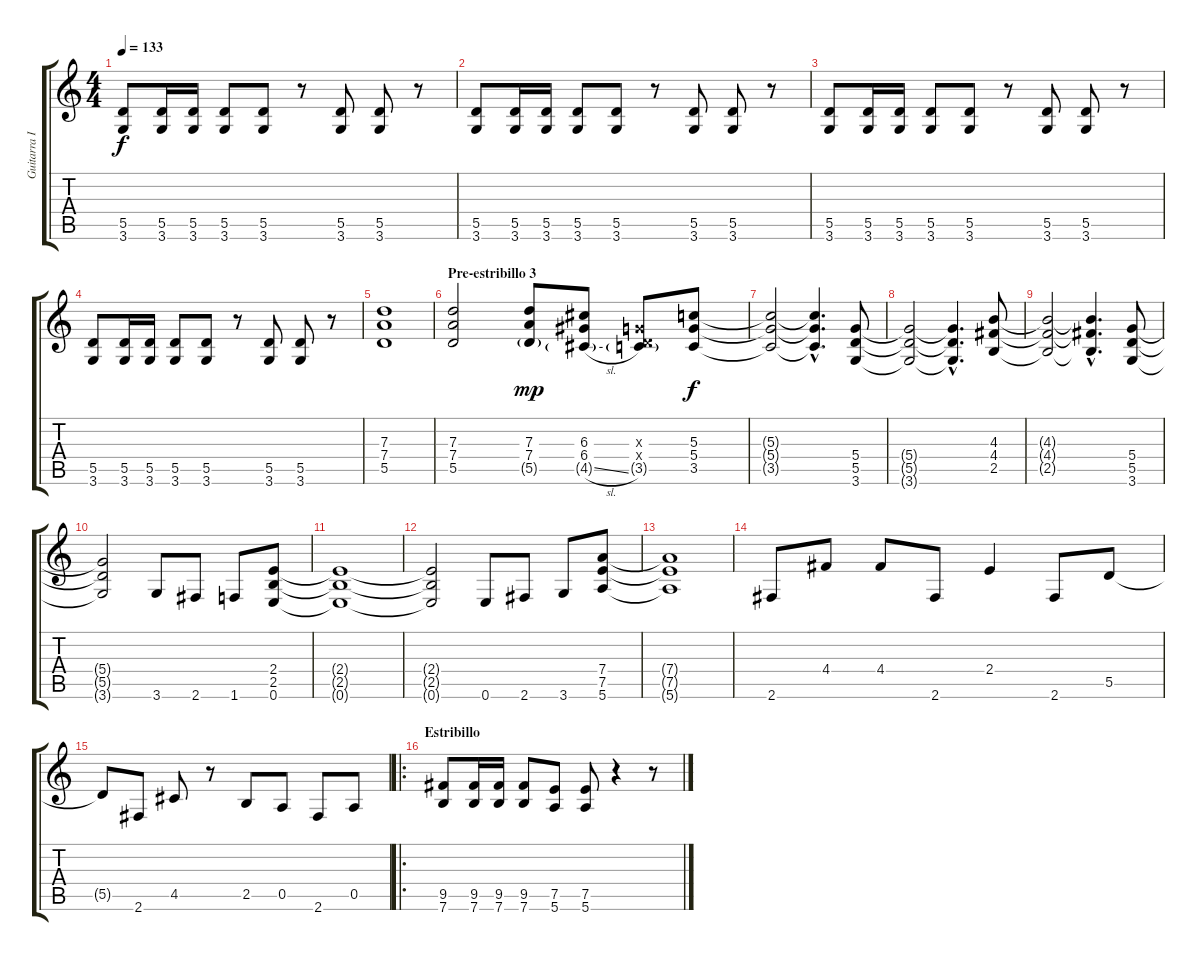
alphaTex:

\track ("Guitarra I" "Guitarra I") {instrument distortionguitar}
\staff {score tabs}
\tuning (E4 B3 G3 D3 A2 E2) {hide}
\ts (4 4)
\tempo 133
\clef g2
\ks c
(5.5 3.6).8{dy f} (5.5 3.6).16 (5.5 3.6).16 (5.5 3.6).8 (5.5 3.6).8 r.8 (5.5 3.6).8 (5.5 3.6).8 r.8 |
(5.5 3.6).8 (5.5 3.6).16 (5.5 3.6).16 (5.5 3.6).8 (5.5 3.6).8 r.8 (5.5 3.6).8 (5.5 3.6).8 r.8 |
(5.5 3.6).8 (5.5 3.6).16 (5.5 3.6).16 (5.5 3.6).8 (5.5 3.6).8 r.8 (5.5 3.6).8 (5.5 3.6).8 r.8 |
(5.5 3.6).8 (5.5 3.6).16 (5.5 3.6).16 (5.5 3.6).8 (5.5 3.6).8 r.8 (5.5 3.6).8 (5.5 3.6).8 r.8 |
(7.3 7.4 5.5).1 |
\section ("" "Pre-estribillo 3")
(7.3 7.4 5.5).2 (7.3 7.4 5.5{g}).8{dy mp} (6.3 6.4 4.5{sl g}).8 (0.3{x} 0.4{x} 3.5{g}).8 (5.3 5.4 3.5).8{dy f} |
(5.3{t} 5.4{t} 3.5{t}).2 (5.3{hac t} 5.4{hac t} 3.5{hac t}).4{d} (5.4 5.5 3.6).8 |
(5.4{t} 5.5{t} 3.6{t}).2 (5.4{hac t} 5.5{hac t} 3.6{hac t}).4{d} (4.3 4.4 2.5).8 |
(4.3{t} 4.4{t} 2.5{t}).2 (4.3{hac t} 4.4{hac t} 2.5{hac t}).4{d} (5.4 5.5 3.6).8 |
(5.4{t} 5.5{t} 3.6{t}).2 3.6.8 2.6.8 1.6.8 (2.4 2.5 0.6).8 |
(2.4{t} 2.5{t} 0.6{t}).1 |
(2.4{t} 2.5{t} 0.6{t}).2 0.6.8 2.6.8 3.6.8 (7.4 7.5 5.6).8 |
(7.4{t} 7.5{t} 5.6{t}).1 |
2.6.8 4.4.8 4.4.8 2.6.8 2.4.4 2.6.8 5.5.8 |
5.5{t}.8 2.6.8 4.5.8 r.8 2.5.8 0.5.8 2.6.8 0.5.8 |
\ro
\section ("" "Estribillo")
(9.5 7.6).8 (9.5 7.6).16 (9.5 7.6).16 (9.5 7.6).8 (7.5 5.6).8 (7.5 5.6).8 r.4 r.8
